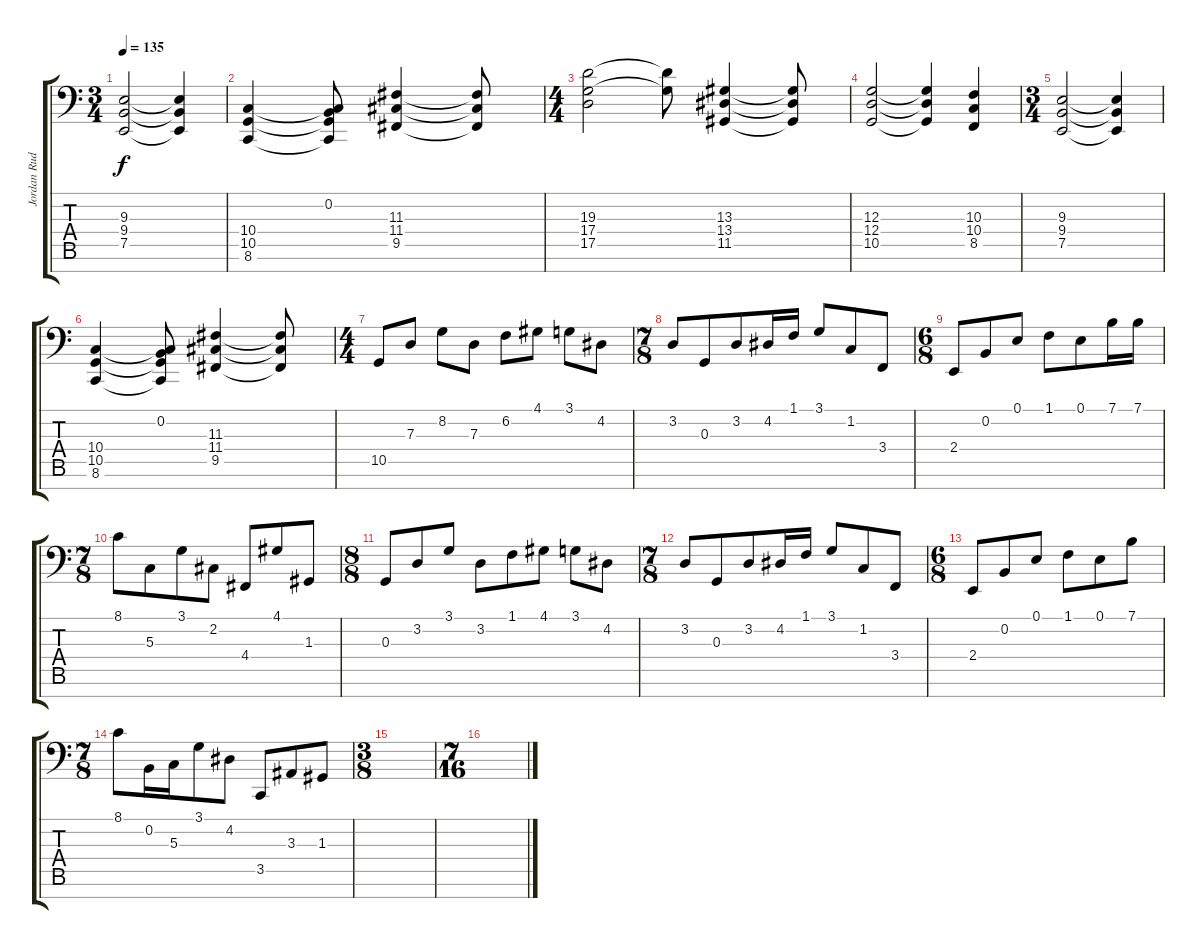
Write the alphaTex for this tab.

\track ("Jordan Rudess Fill" "Jordan Rud") {instrument synthstrings2}
\staff {score tabs}
\tuning (E3 B2 G2 D2 A1 E1 B0) {hide}
\ts (3 4)
\tempo 135
\clef f4
\ks c
(9.3 9.4 7.5).2{dy f} (9.3{t} 9.4{t} 7.5{t}).4 |
(10.4 10.5 8.6).4 (0.2 10.4{t} 10.5{t} 8.6{t}).8 (11.3 11.4 9.5).4 (11.3{t} 11.4{t} 9.5{t}).8 |
\ts (4 4)
(19.3 17.4 17.5).2 (19.3{t} 17.4{t}).8 (13.3 13.4 11.5).4 (13.3{t} 13.4{t} 11.5{t}).8 |
(12.3 12.4 10.5).2 (12.3{t} 12.4{t} 10.5{t}).4 (10.3 10.4 8.5).4 |
\ts (3 4)
(9.3 9.4 7.5).2 (9.3{t} 9.4{t} 7.5{t}).4 |
(10.4 10.5 8.6).4 (0.2 10.4{t} 10.5{t} 8.6{t}).8 (11.3 11.4 9.5).4 (11.3{t} 11.4{t} 9.5{t}).8 |
\ts (4 4)
10.5.8{volume 10 instrument lead2sawtooth} 7.3.8 8.2.8 7.3.8 6.2.8 4.1.8 3.1.8 4.2.8 |
\ts (7 8)
3.2.8 0.3.8 3.2.8 4.2.16 1.1.16 3.1.8 1.2.8 3.4.8 |
\ts (6 8)
2.4.8 0.2.8 0.1.8 1.1.8 0.1.8 7.1.16 7.1.16 |
\ts (7 8)
8.1.8 5.3.8 3.1.8 2.2.8 4.4.8 4.1.8 1.3.8 |
\ts (8 8)
0.3.8 3.2.8 3.1.8 3.2.8 1.1.8 4.1.8 3.1.8 4.2.8 |
\ts (7 8)
3.2.8 0.3.8 3.2.8 4.2.16 1.1.16 3.1.8 1.2.8 3.4.8 |
\ts (6 8)
2.4.8 0.2.8 0.1.8 1.1.8 0.1.8 7.1.8 |
\ts (7 8)
8.1.8 0.2.16 5.3.16 3.1.8 4.2.8 3.5.8 3.3.8 1.3.8 |
\ts (3 8)
|
\ts (7 16)
